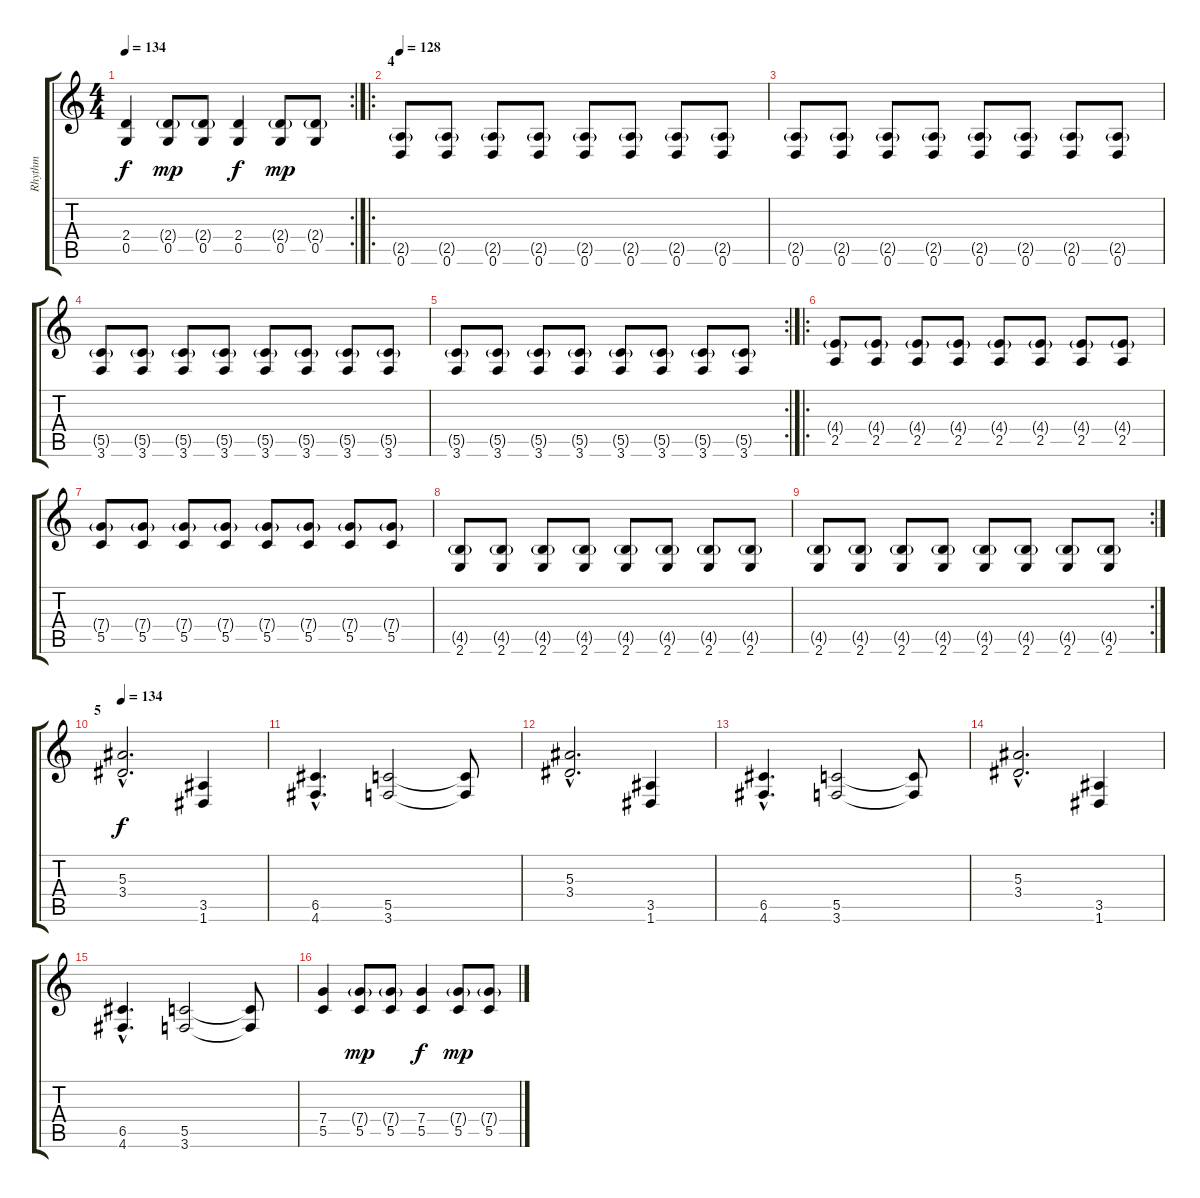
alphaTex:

\track ("Rhythm" "Rhythm") {instrument distortionguitar}
\staff {score tabs}
\tuning (D4 A3 F3 C3 G2 D2) {hide}
\rc 2
\ts (4 4)
\tempo 134
\clef g2
\ks c
(2.4 0.5).4{dy f} (2.4{g} 0.5).8{dy mp} (2.4{g} 0.5).8 (2.4 0.5).4{dy f} (2.4{g} 0.5).8{dy mp} (2.4{g} 0.5).8 |
\ro
\section ("" "4")
\tempo 128
(2.5{g} 0.6).8 (2.5{g} 0.6).8 (2.5{g} 0.6).8 (2.5{g} 0.6).8 (2.5{g} 0.6).8 (2.5{g} 0.6).8 (2.5{g} 0.6).8 (2.5{g} 0.6).8 |
(2.5{g} 0.6).8 (2.5{g} 0.6).8 (2.5{g} 0.6).8 (2.5{g} 0.6).8 (2.5{g} 0.6).8 (2.5{g} 0.6).8 (2.5{g} 0.6).8 (2.5{g} 0.6).8 |
(5.5{g} 3.6).8 (5.5{g} 3.6).8 (5.5{g} 3.6).8 (5.5{g} 3.6).8 (5.5{g} 3.6).8 (5.5{g} 3.6).8 (5.5{g} 3.6).8 (5.5{g} 3.6).8 |
\rc 2
(5.5{g} 3.6).8 (5.5{g} 3.6).8 (5.5{g} 3.6).8 (5.5{g} 3.6).8 (5.5{g} 3.6).8 (5.5{g} 3.6).8 (5.5{g} 3.6).8 (5.5{g} 3.6).8 |
\ro
(4.4{g} 2.5).8 (4.4{g} 2.5).8 (4.4{g} 2.5).8 (4.4{g} 2.5).8 (4.4{g} 2.5).8 (4.4{g} 2.5).8 (4.4{g} 2.5).8 (4.4{g} 2.5).8 |
(7.4{g} 5.5).8 (7.4{g} 5.5).8 (7.4{g} 5.5).8 (7.4{g} 5.5).8 (7.4{g} 5.5).8 (7.4{g} 5.5).8 (7.4{g} 5.5).8 (7.4{g} 5.5).8 |
(4.5{g} 2.6).8 (4.5{g} 2.6).8 (4.5{g} 2.6).8 (4.5{g} 2.6).8 (4.5{g} 2.6).8 (4.5{g} 2.6).8 (4.5{g} 2.6).8 (4.5{g} 2.6).8 |
\rc 2
(4.5{g} 2.6).8 (4.5{g} 2.6).8 (4.5{g} 2.6).8 (4.5{g} 2.6).8 (4.5{g} 2.6).8 (4.5{g} 2.6).8 (4.5{g} 2.6).8 (4.5{g} 2.6).8 |
\section ("" "5")
\tempo 134
(5.3{hac} 3.4{hac}).2{d dy f} (3.5 1.6).4 |
(6.5{hac} 4.6{hac}).4{d} (5.5 3.6).2 (5.5{t} 3.6{t}).8 |
(5.3{hac} 3.4{hac}).2{d} (3.5 1.6).4 |
(6.5{hac} 4.6{hac}).4{d} (5.5 3.6).2 (5.5{t} 3.6{t}).8 |
(5.3{hac} 3.4{hac}).2{d} (3.5 1.6).4 |
(6.5{hac} 4.6{hac}).4{d} (5.5 3.6).2 (5.5{t} 3.6{t}).8 |
(7.4 5.5).4 (7.4{g} 5.5).8{dy mp} (7.4{g} 5.5).8 (7.4 5.5).4{dy f} (7.4{g} 5.5).8{dy mp} (7.4{g} 5.5).8
